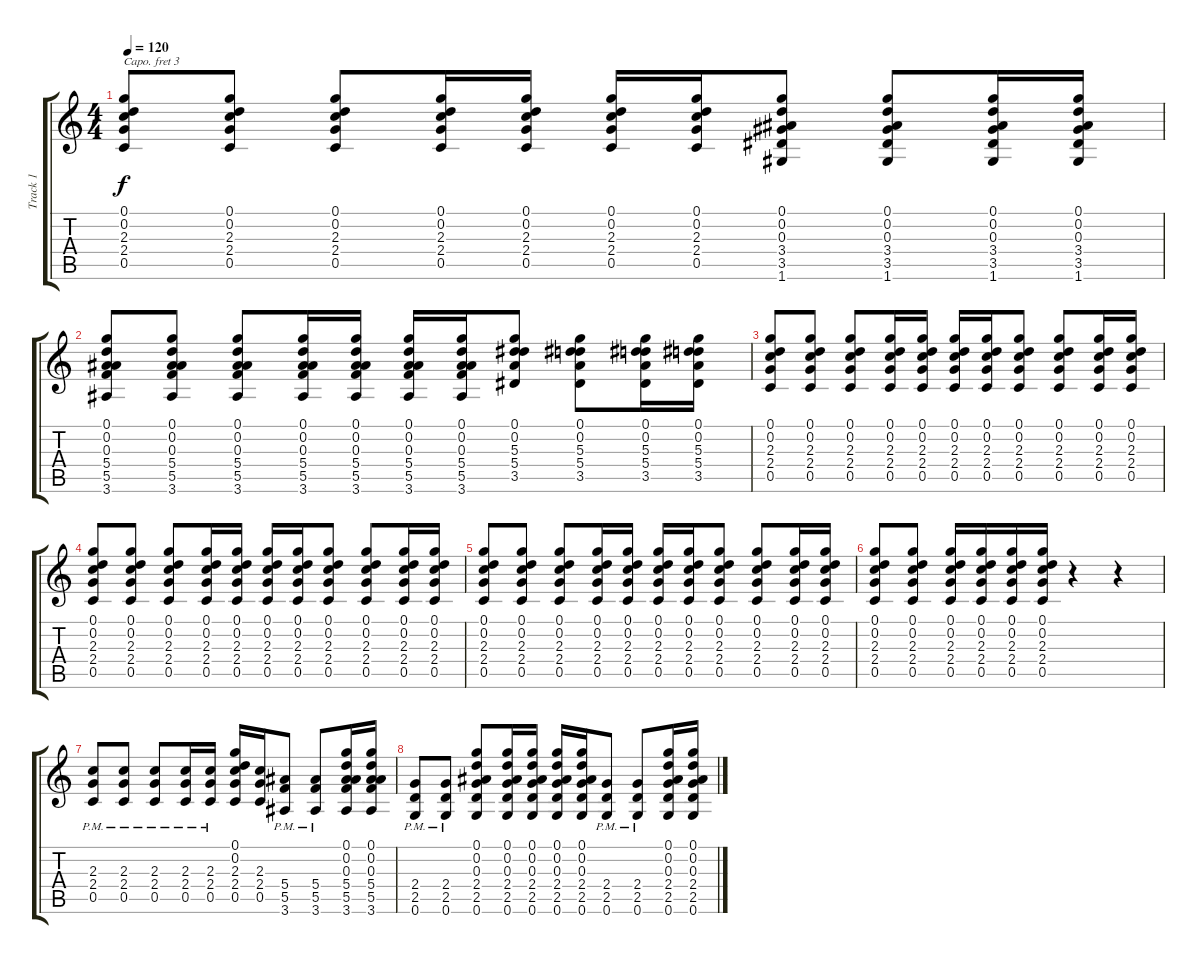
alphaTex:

\track ("Track 1" "Track 1") {instrument acousticguitarsteel}
\staff {score tabs}
\capo 3
\tuning (E4 B3 G3 D3 A2 E2) {hide}
\ts (4 4)
\tempo 120
\clef g2
\ks c
(0.1 0.2 2.3 2.4 0.5).8{dy f} (0.1 0.2 2.3 2.4 0.5).8 (0.1 0.2 2.3 2.4 0.5).8 (0.1 0.2 2.3 2.4 0.5).16 (0.1 0.2 2.3 2.4 0.5).16 (0.1 0.2 2.3 2.4 0.5).16 (0.1 0.2 2.3 2.4 0.5).16 (0.1 0.2 0.3 3.4 3.5 1.6).8 (0.1 0.2 0.3 3.4 3.5 1.6).8 (0.1 0.2 0.3 3.4 3.5 1.6).16 (0.1 0.2 0.3 3.4 3.5 1.6).16 |
(0.1 0.2 0.3 5.4 5.5 3.6).8 (0.1 0.2 0.3 5.4 5.5 3.6).8 (0.1 0.2 0.3 5.4 5.5 3.6).8 (0.1 0.2 0.3 5.4 5.5 3.6).16 (0.1 0.2 0.3 5.4 5.5 3.6).16 (0.1 0.2 0.3 5.4 5.5 3.6).16 (0.1 0.2 0.3 5.4 5.5 3.6).16 (0.1 0.2 5.3 5.4 3.5).8 (0.1 0.2 5.3 5.4 3.5).8 (0.1 0.2 5.3 5.4 3.5).16 (0.1 0.2 5.3 5.4 3.5).16 |
(0.1 0.2 2.3 2.4 0.5).8 (0.1 0.2 2.3 2.4 0.5).8 (0.1 0.2 2.3 2.4 0.5).8 (0.1 0.2 2.3 2.4 0.5).16 (0.1 0.2 2.3 2.4 0.5).16 (0.1 0.2 2.3 2.4 0.5).16 (0.1 0.2 2.3 2.4 0.5).16 (0.1 0.2 2.3 2.4 0.5).8 (0.1 0.2 2.3 2.4 0.5).8 (0.1 0.2 2.3 2.4 0.5).16 (0.1 0.2 2.3 2.4 0.5).16 |
(0.1 0.2 2.3 2.4 0.5).8 (0.1 0.2 2.3 2.4 0.5).8 (0.1 0.2 2.3 2.4 0.5).8 (0.1 0.2 2.3 2.4 0.5).16 (0.1 0.2 2.3 2.4 0.5).16 (0.1 0.2 2.3 2.4 0.5).16 (0.1 0.2 2.3 2.4 0.5).16 (0.1 0.2 2.3 2.4 0.5).8 (0.1 0.2 2.3 2.4 0.5).8 (0.1 0.2 2.3 2.4 0.5).16 (0.1 0.2 2.3 2.4 0.5).16 |
(0.1 0.2 2.3 2.4 0.5).8 (0.1 0.2 2.3 2.4 0.5).8 (0.1 0.2 2.3 2.4 0.5).8 (0.1 0.2 2.3 2.4 0.5).16 (0.1 0.2 2.3 2.4 0.5).16 (0.1 0.2 2.3 2.4 0.5).16 (0.1 0.2 2.3 2.4 0.5).16 (0.1 0.2 2.3 2.4 0.5).8 (0.1 0.2 2.3 2.4 0.5).8 (0.1 0.2 2.3 2.4 0.5).16 (0.1 0.2 2.3 2.4 0.5).16 |
(0.1 0.2 2.3 2.4 0.5).8 (0.1 0.2 2.3 2.4 0.5).8 (0.1 0.2 2.3 2.4 0.5).16 (0.1 0.2 2.3 2.4 0.5).16 (0.1 0.2 2.3 2.4 0.5).16 (0.1 0.2 2.3 2.4 0.5).16 r.4 r.4 |
(2.3{pm} 2.4{pm} 0.5{pm}).8 (2.3{pm} 2.4{pm} 0.5{pm}).8 (2.3{pm} 2.4{pm} 0.5{pm}).8 (2.3{pm} 2.4{pm} 0.5{pm}).16 (2.3{pm} 2.4{pm} 0.5{pm}).16 (0.1 0.2 2.3 2.4 0.5).16 (2.3 2.4 0.5).16 (5.4{pm} 5.5{pm} 3.6{pm}).8 (5.4{pm} 5.5{pm} 3.6{pm}).8 (0.1 0.2 0.3 5.4 5.5 3.6).16 (0.1 0.2 0.3 5.4 5.5 3.6).16 |
(2.4{pm} 2.5{pm} 0.6{pm}).8 (2.4{pm} 2.5{pm} 0.6{pm}).8 (0.1 0.2 0.3 2.4 2.5 0.6).8 (0.1 0.2 0.3 2.4 2.5 0.6).16 (0.1 0.2 0.3 2.4 2.5 0.6).16 (0.1 0.2 0.3 2.4 2.5 0.6).16 (0.1 0.2 0.3 2.4 2.5 0.6).16 (2.4{pm} 2.5{pm} 0.6{pm}).8 (2.4{pm} 2.5{pm} 0.6{pm}).8 (0.1 0.2 0.3 2.4 2.5 0.6).16 (0.1 0.2 0.3 2.4 2.5 0.6).16
